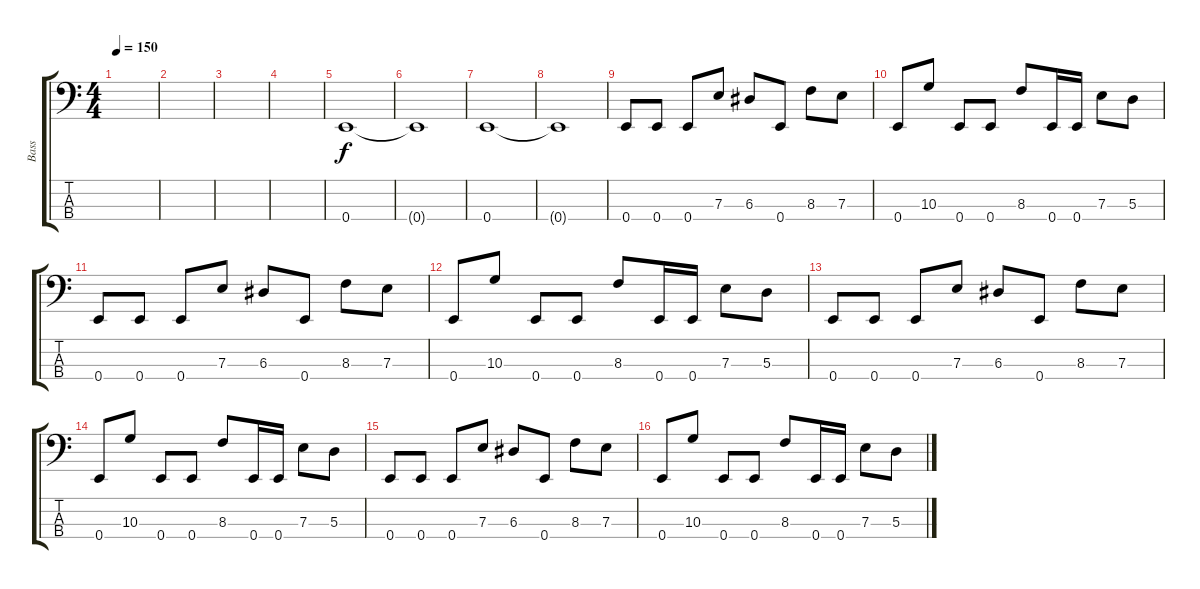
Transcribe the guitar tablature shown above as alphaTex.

\track ("Bass" "Bass") {instrument electricbassfinger}
\staff {score tabs}
\tuning (G2 D2 A1 E1) {hide}
\ts (4 4)
\tempo 150
\clef f4
\ks c
|
|
|
|
0.4.1 |
0.4{t}.1 |
0.4.1 |
0.4{t}.1 |
0.4.8 0.4.8 0.4.8 7.3.8 6.3.8 0.4.8 8.3.8 7.3.8 |
0.4.8 10.3.8 0.4.8 0.4.8 8.3.8 0.4.16 0.4.16 7.3.8 5.3.8 |
0.4.8 0.4.8 0.4.8 7.3.8 6.3.8 0.4.8 8.3.8 7.3.8 |
0.4.8 10.3.8 0.4.8 0.4.8 8.3.8 0.4.16 0.4.16 7.3.8 5.3.8 |
0.4.8 0.4.8 0.4.8 7.3.8 6.3.8 0.4.8 8.3.8 7.3.8 |
0.4.8 10.3.8 0.4.8 0.4.8 8.3.8 0.4.16 0.4.16 7.3.8 5.3.8 |
0.4.8 0.4.8 0.4.8 7.3.8 6.3.8 0.4.8 8.3.8 7.3.8 |
0.4.8 10.3.8 0.4.8 0.4.8 8.3.8 0.4.16 0.4.16 7.3.8 5.3.8
